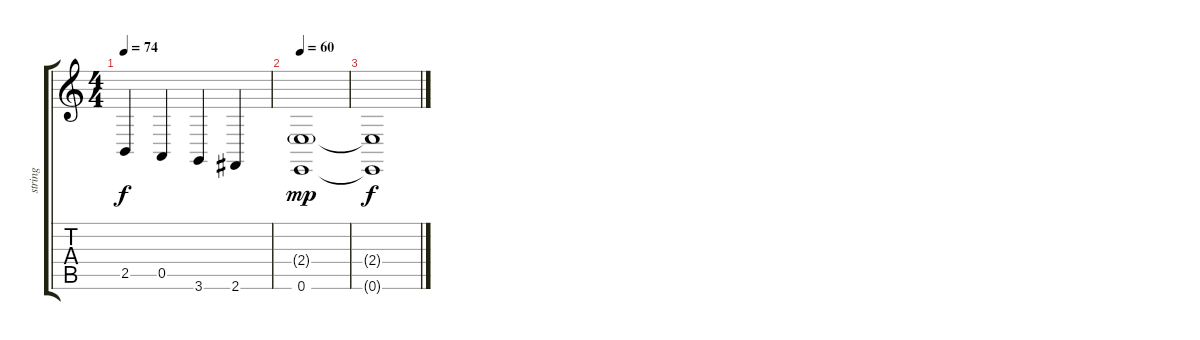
\track ("string" "string") {instrument stringensemble1}
\staff {score tabs}
\tuning (E4 B3 G3 D3 A2 E2) {hide}
\ts (4 4)
\tempo 74
\clef g2
\ks c
2.5.4{dy f} 0.5.4 3.6.4 2.6.4 |
\tempo 60
(2.4{g} 0.6).1{dy mp volume 0} |
(2.4{t} 0.6{t}).1{dy f}
